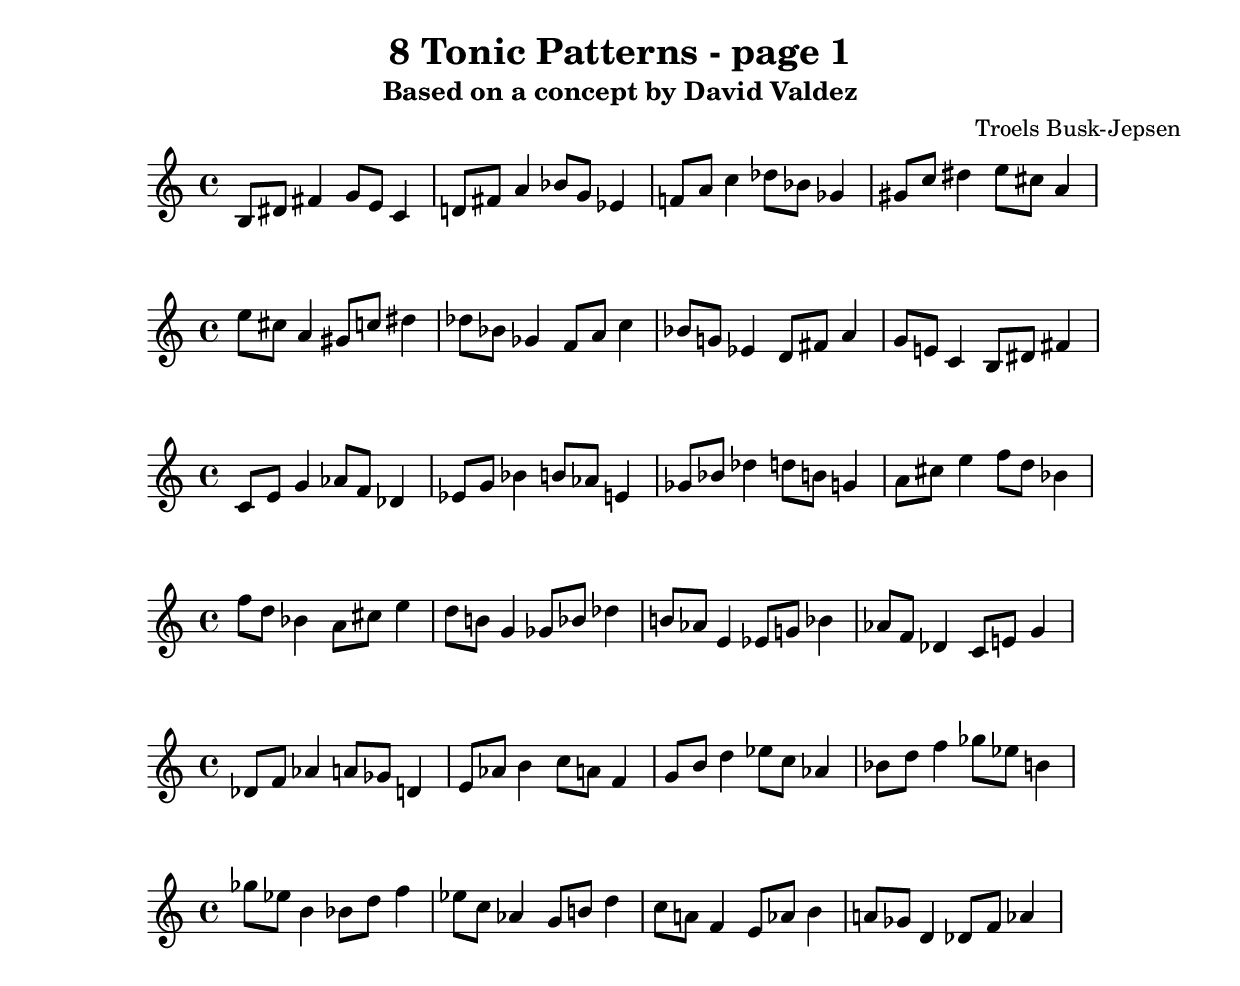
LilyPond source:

% template.erb
\header {
  \version "2.24.2"
  title = "8 Tonic Patterns - page 1"

  subtitle = "Based on a concept by David Valdez"
  composer = "Troels Busk-Jepsen"
}

#(define (naturalize-pitch p)
   (let ((o (ly:pitch-octave p))
         (a (* 4 (ly:pitch-alteration p)))
         ;; alteration, a, in quarter tone steps,
         ;; for historical reasons
         (n (ly:pitch-notename p)))
     (cond
      ((and (> a 1) (or (eqv? n 6) (eqv? n 2)))
       (set! a (- a 2))
       (set! n (+ n 1)))
      ((and (< a -1) (or (eqv? n 0) (eqv? n 3)))
       (set! a (+ a 2))
       (set! n (- n 1))))
     (cond
      ((> a 2) (set! a (- a 4)) (set! n (+ n 1)))
      ((< a -2) (set! a (+ a 4)) (set! n (- n 1))))
     (if (< n 0) (begin (set! o (- o 1)) (set! n (+ n 7))))
     (if (> n 6) (begin (set! o (+ o 1)) (set! n (- n 7))))
     (ly:make-pitch o n (/ a 4))))

#(define (naturalize music)
   (let ((es (ly:music-property music 'elements))
         (e (ly:music-property music 'element))
         (p (ly:music-property music 'pitch)))
     (if (pair? es)
         (ly:music-set-property!
          music 'elements
          (map naturalize es)))
     (if (ly:music? e)
         (ly:music-set-property!
          music 'element
          (naturalize e)))
     (if (ly:pitch? p)
         (begin
           (set! p (naturalize-pitch p))
           (ly:music-set-property! music 'pitch p)))
     music))

naturalizeMusic =
#(define-music-function (m)
   (ly:music?)
   (naturalize m))


pattern = \relative { b 8 dis fis 4 g 8 e c 4 }
compoundLine = {
  \transpose c c  { \pattern }
  \transpose c es   { \pattern }
  \transpose c ges  { \pattern }
  \transpose c a    { \pattern }
}

\score {
    \new Staff {
        \include "style_staff.ly"
        \compoundLine \break
    }
}


descending_pattern = \relative { g 8 e c 4 b 8 dis fis 4 }
compoundLine = {
  \transpose c a'     { \descending_pattern }
  \transpose c ges'   { \descending_pattern }
  \transpose c es'    { \descending_pattern }
  \transpose c c'     { \descending_pattern }
}

\score {
    \new Staff {
        \include "style_staff.ly"
        \compoundLine \break
    }
}


pattern = \transpose b c' \pattern
compoundLine = {
  \transpose c c  { \pattern }
  \transpose c es   { \pattern }
  \transpose c ges  { \pattern }
  \transpose c a    { \pattern }
}

\score {
    \new Staff {
        \include "style_staff.ly"
        \compoundLine \break
    }
}


descending_pattern = \transpose b c' \descending_pattern
compoundLine = {
  \transpose c a'     { \descending_pattern }
  \transpose c ges'   { \descending_pattern }
  \transpose c es'    { \descending_pattern }
  \transpose c c'     { \descending_pattern }
}

\score {
    \new Staff {
        \include "style_staff.ly"
        \compoundLine \break
    }
}


pattern = \transpose c des \pattern
compoundLine = {
  \transpose c c  { \pattern }
  \transpose c es   { \pattern }
  \transpose c ges  { \pattern }
  \transpose c a    { \pattern }
}

\score {
    \new Staff {
        \include "style_staff.ly"
        \compoundLine \break
    }
}


descending_pattern = \transpose c des \descending_pattern
compoundLine = {
  \transpose c a'     { \descending_pattern }
  \transpose c ges'   { \descending_pattern }
  \transpose c es'    { \descending_pattern }
  \transpose c c'     { \descending_pattern }
}

\score {
    \new Staff {
        \include "style_staff.ly"
        \compoundLine \break
    }
}


\layout {
}
\midi{}
